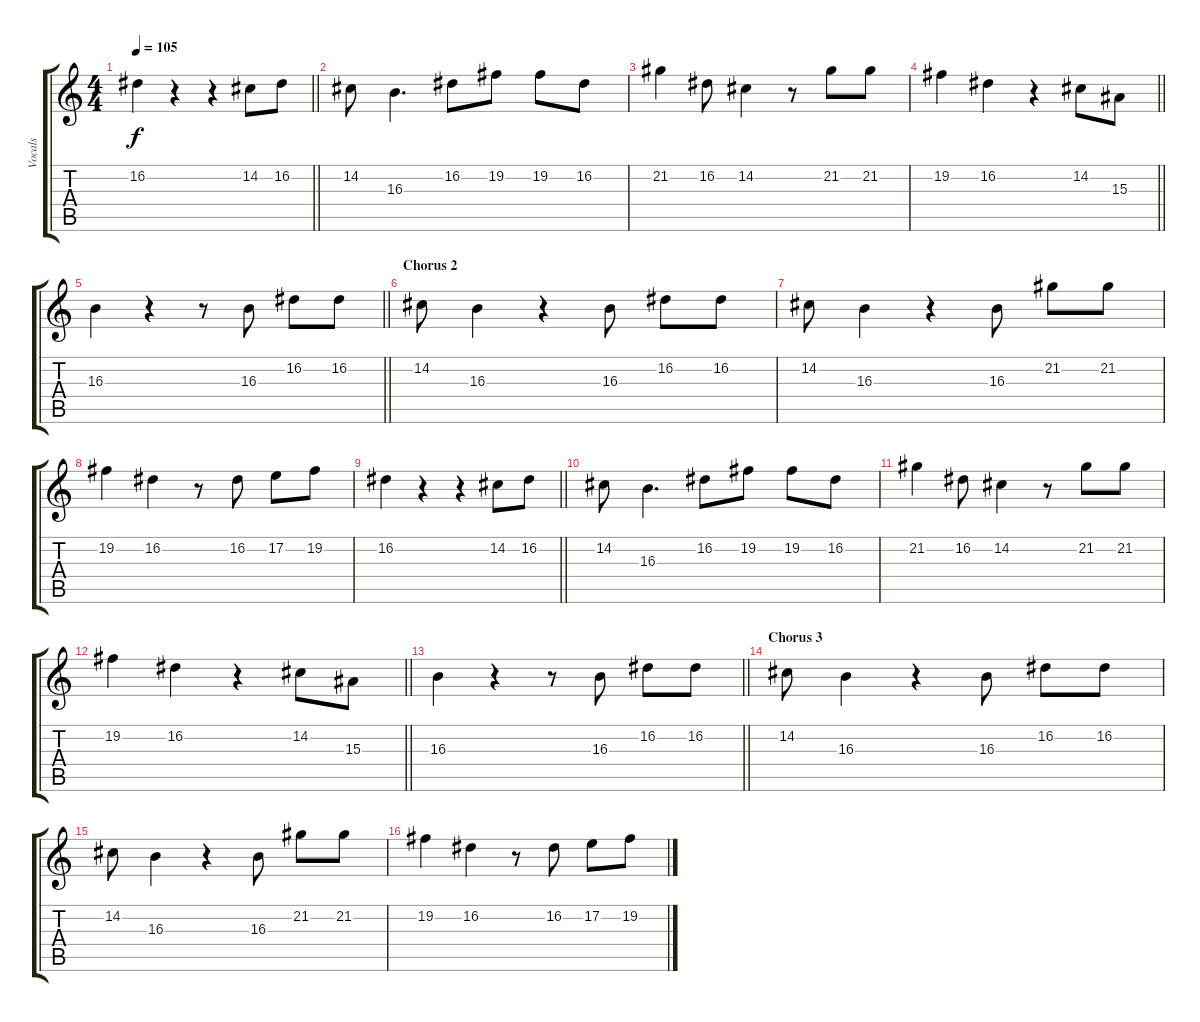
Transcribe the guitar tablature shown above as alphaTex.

\track ("Vocals" "Vocals") {instrument clarinet}
\staff {score tabs}
\tuning (E4 B3 G3 D3 A2 E2) {hide}
\ts (4 4)
\tempo 105
\clef g2
\barLineRight lightlight
\ks c
16.2.4{dy f} r.4 r.4 14.2.8 16.2.8 |
14.2.8 16.3.4{d} 16.2.8 19.2.8 19.2.8 16.2.8 |
21.2.4 16.2.8 14.2.4 r.8 21.2.8 21.2.8 |
\barLineRight lightlight
19.2.4 16.2.4 r.4 14.2.8 15.3.8 |
\barLineRight lightlight
16.3.4 r.4 r.8 16.3.8 16.2.8 16.2.8 |
\section ("" "Chorus 2")
14.2.8 16.3.4 r.4 16.3.8 16.2.8 16.2.8 |
14.2.8 16.3.4 r.4 16.3.8 21.2.8 21.2.8 |
19.2.4 16.2.4 r.8 16.2.8 17.2.8 19.2.8 |
\barLineRight lightlight
16.2.4 r.4 r.4 14.2.8 16.2.8 |
14.2.8 16.3.4{d} 16.2.8 19.2.8 19.2.8 16.2.8 |
21.2.4 16.2.8 14.2.4 r.8 21.2.8 21.2.8 |
\barLineRight lightlight
19.2.4 16.2.4 r.4 14.2.8 15.3.8 |
\barLineRight lightlight
16.3.4 r.4 r.8 16.3.8 16.2.8 16.2.8 |
\section ("" "Chorus 3")
14.2.8 16.3.4 r.4 16.3.8 16.2.8 16.2.8 |
14.2.8 16.3.4 r.4 16.3.8 21.2.8 21.2.8 |
19.2.4 16.2.4 r.8 16.2.8 17.2.8 19.2.8
